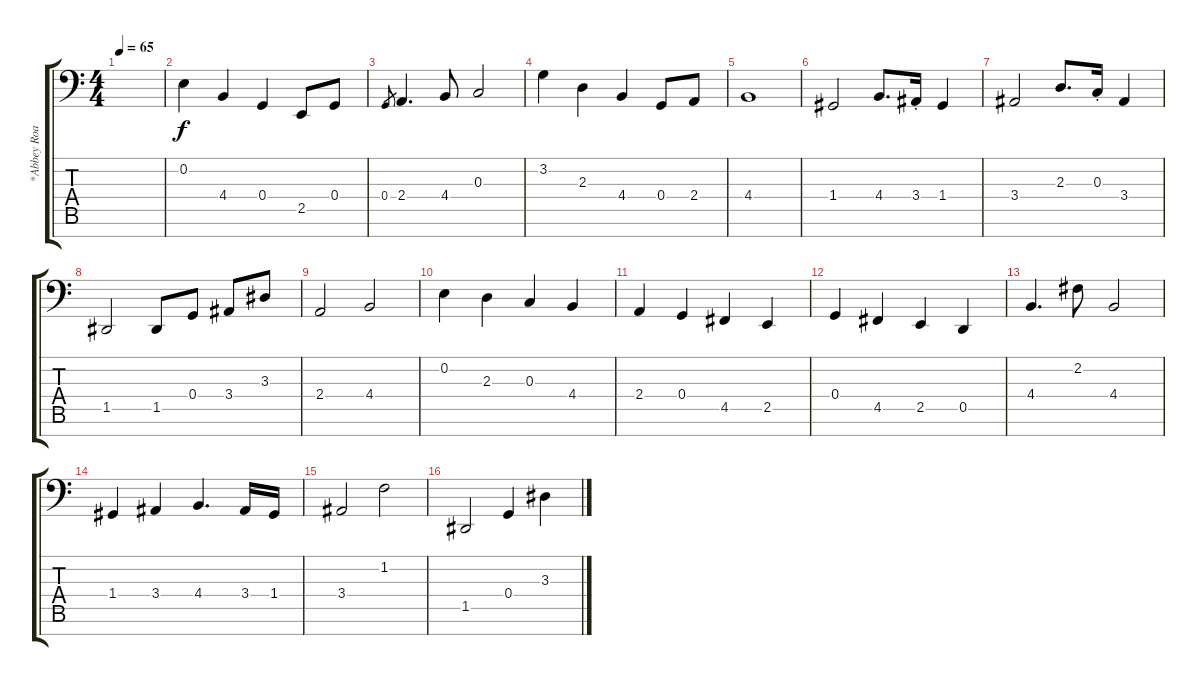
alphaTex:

\track ("*Abbey Road Orchestra* Brass III" "*Abbey Roa") {instrument trombone}
\staff {score tabs}
\tuning (A3 E3 C3 G2 D2 A1 E1) {hide}
\ts (4 4)
\tempo 65
\clef f4
\ks c
|
0.2.4{instrument brasssection} 4.4.4 0.4.4 2.5.8 0.4.8 |
0.4.8{gr} 2.4.4{d} 4.4.8 0.3.2 |
3.2.4 2.3.4 4.4.4 0.4.8 2.4.8 |
4.4.1 |
1.4.2 4.4.8{d} 3.4{st}.16 1.4.4 |
3.4.2 2.3.8{d} 0.3{st}.16 3.4.4 |
1.5.2 1.5.8 0.4.8 3.4.8 3.3.8 |
2.4.2 4.4.2 |
0.2.4 2.3.4 0.3.4 4.4.4 |
2.4.4 0.4.4 4.5.4 2.5.4 |
0.4.4 4.5.4 2.5.4 0.5.4 |
4.4.4{d} 2.2.8 4.4.2 |
1.4.4 3.4.4 4.4.4{d} 3.4.16 1.4.16 |
3.4.2 1.2.2 |
1.5.2 0.4.4 3.3.4
